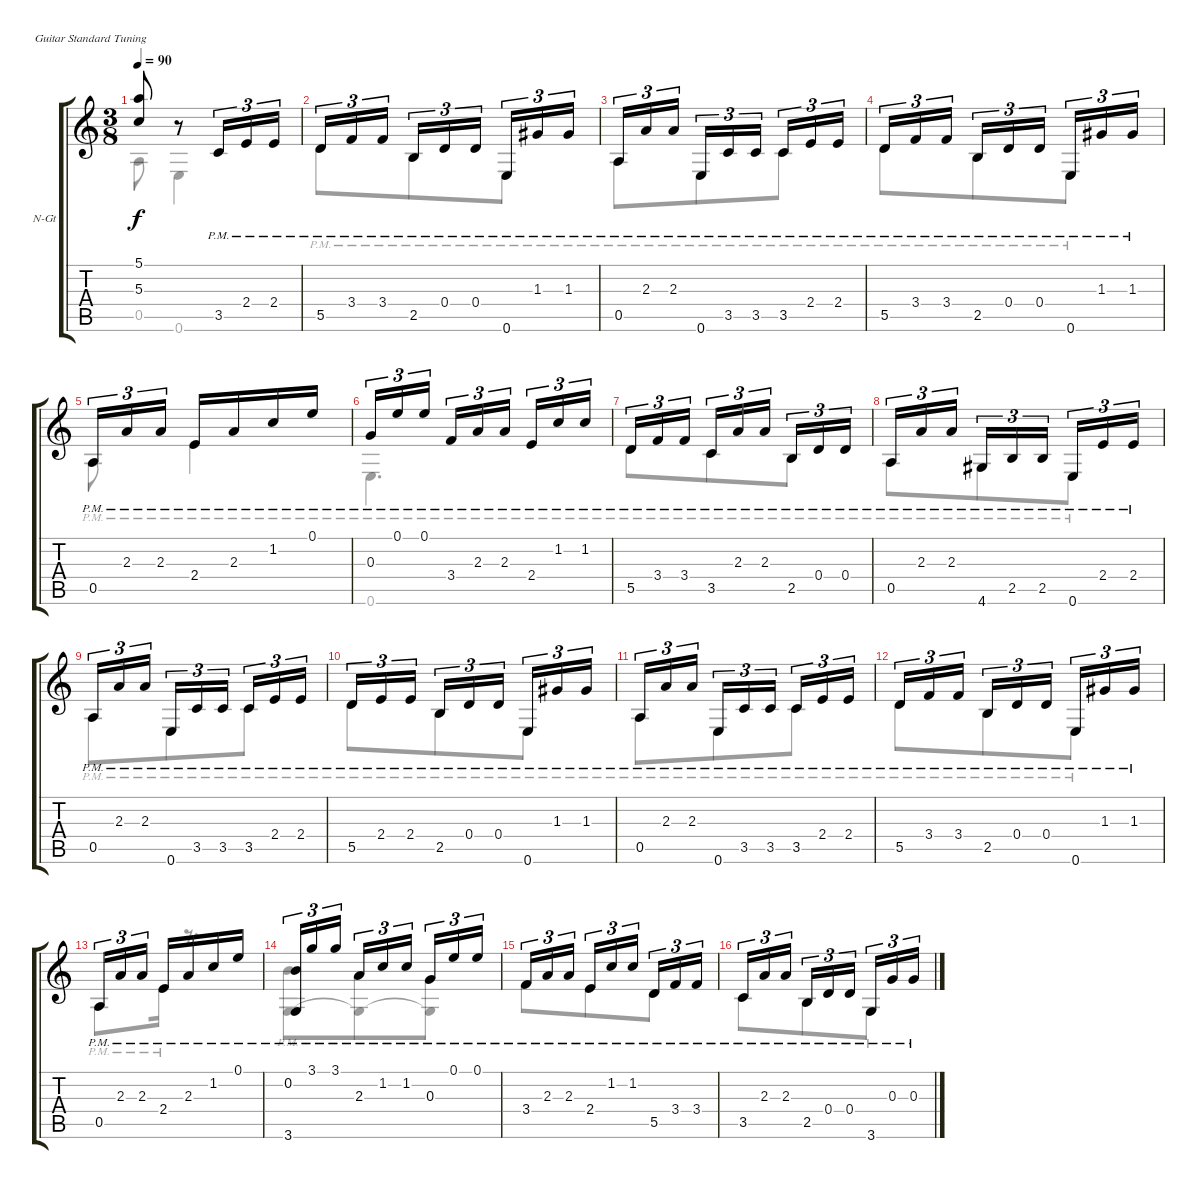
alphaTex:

\bracketExtendMode groupsimilarinstruments
\firstSystemTrackNameOrientation horizontal
\otherSystemsTrackNameOrientation horizontal
\track ("Spur 1" "N-Gt") {instrument acousticguitarnylon}
\staff {score tabs}
\tuning (E4 B3 G3 D3 A2 E2)
\voice
\ts (3 8)
\tempo 90
\clef g2
\ks c
(5.1 5.3).8{dy f} r.8 3.5{pm}.16{tu (3 2)} 2.4{pm}.16{tu (3 2)} 2.4{pm}.16{tu (3 2)} |
5.5{pm}.16{tu (3 2)} 3.4{pm}.16{tu (3 2)} 3.4{pm}.16{tu (3 2)} 2.5{pm}.16{tu (3 2)} 0.4{pm}.16{tu (3 2)} 0.4{pm}.16{tu (3 2)} 0.6{pm}.16{tu (3 2)} 1.3{pm}.16{tu (3 2)} 1.3{pm}.16{tu (3 2)} |
0.5{pm}.16{tu (3 2)} 2.3{pm}.16{tu (3 2)} 2.3{pm}.16{tu (3 2)} 0.6{pm}.16{tu (3 2)} 3.5{pm}.16{tu (3 2)} 3.5{pm}.16{tu (3 2)} 3.5{pm}.16{tu (3 2)} 2.4{pm}.16{tu (3 2)} 2.4{pm}.16{tu (3 2)} |
5.5{pm}.16{tu (3 2)} 3.4{pm}.16{tu (3 2)} 3.4{pm}.16{tu (3 2)} 2.5{pm}.16{tu (3 2)} 0.4{pm}.16{tu (3 2)} 0.4{pm}.16{tu (3 2)} 0.6{pm}.16{tu (3 2)} 1.3{pm}.16{tu (3 2)} 1.3{pm}.16{tu (3 2)} |
0.5{pm}.16{tu (3 2)} 2.3{pm}.16{tu (3 2)} 2.3{pm}.16{tu (3 2)} 2.4{pm}.16 2.3{pm}.16 1.2{pm}.16 0.1{pm}.16 |
0.3{pm}.16{tu (3 2)} 0.1{pm}.16{tu (3 2)} 0.1{pm}.16{tu (3 2)} 3.4{pm}.16{tu (3 2)} 2.3{pm}.16{tu (3 2)} 2.3{pm}.16{tu (3 2)} 2.4{pm}.16{tu (3 2)} 1.2{pm}.16{tu (3 2)} 1.2{pm}.16{tu (3 2)} |
5.5{pm}.16{tu (3 2)} 3.4{pm}.16{tu (3 2)} 3.4{pm}.16{tu (3 2)} 3.5{pm}.16{tu (3 2)} 2.3{pm}.16{tu (3 2)} 2.3{pm}.16{tu (3 2)} 2.5{pm}.16{tu (3 2)} 0.4{pm}.16{tu (3 2)} 0.4{pm}.16{tu (3 2)} |
0.5{pm}.16{tu (3 2)} 2.3{pm}.16{tu (3 2)} 2.3{pm}.16{tu (3 2)} 4.6{pm}.16{tu (3 2)} 2.5{pm}.16{tu (3 2)} 2.5{pm}.16{tu (3 2)} 0.6{pm}.16{tu (3 2)} 2.4{pm}.16{tu (3 2)} 2.4{pm}.16{tu (3 2)} |
0.5{pm}.16{tu (3 2)} 2.3{pm}.16{tu (3 2)} 2.3{pm}.16{tu (3 2)} 0.6{pm}.16{tu (3 2)} 3.5{pm}.16{tu (3 2)} 3.5{pm}.16{tu (3 2)} 3.5{pm}.16{tu (3 2)} 2.4{pm}.16{tu (3 2)} 2.4{pm}.16{tu (3 2)} |
5.5{pm}.16{tu (3 2)} 2.4{pm}.16{tu (3 2)} 2.4{pm}.16{tu (3 2)} 2.5{pm}.16{tu (3 2)} 0.4{pm}.16{tu (3 2)} 0.4{pm}.16{tu (3 2)} 0.6{pm}.16{tu (3 2)} 1.3{pm}.16{tu (3 2)} 1.3{pm}.16{tu (3 2)} |
0.5{pm}.16{tu (3 2)} 2.3{pm}.16{tu (3 2)} 2.3{pm}.16{tu (3 2)} 0.6{pm}.16{tu (3 2)} 3.5{pm}.16{tu (3 2)} 3.5{pm}.16{tu (3 2)} 3.5{pm}.16{tu (3 2)} 2.4{pm}.16{tu (3 2)} 2.4{pm}.16{tu (3 2)} |
5.5{pm}.16{tu (3 2)} 3.4{pm}.16{tu (3 2)} 3.4{pm}.16{tu (3 2)} 2.5{pm}.16{tu (3 2)} 0.4{pm}.16{tu (3 2)} 0.4{pm}.16{tu (3 2)} 0.6{pm}.16{tu (3 2)} 1.3{pm}.16{tu (3 2)} 1.3{pm}.16{tu (3 2)} |
0.5{pm}.16{tu (3 2)} 2.3{pm}.16{tu (3 2)} 2.3{pm}.16{tu (3 2)} 2.4{pm}.16 2.3{pm}.16 1.2{pm}.16 0.1{pm}.16 |
(0.2{pm} 3.6{pm}).16{tu (3 2)} 3.1{pm}.16{tu (3 2)} 3.1{pm}.16{tu (3 2)} 2.3{pm}.16{tu (3 2)} 1.2{pm}.16{tu (3 2)} 1.2{pm}.16{tu (3 2)} 0.3{pm}.16{tu (3 2)} 0.1{pm}.16{tu (3 2)} 0.1{pm}.16{tu (3 2)} |
3.4{pm}.16{tu (3 2)} 2.3{pm}.16{tu (3 2)} 2.3{pm}.16{tu (3 2)} 2.4{pm}.16{tu (3 2)} 1.2{pm}.16{tu (3 2)} 1.2{pm}.16{tu (3 2)} 5.5{pm}.16{tu (3 2)} 3.4{pm}.16{tu (3 2)} 3.4{pm}.16{tu (3 2)} |
3.5{pm}.16{tu (3 2)} 2.3{pm}.16{tu (3 2)} 2.3{pm}.16{tu (3 2)} 2.5{pm}.16{tu (3 2)} 0.4{pm}.16{tu (3 2)} 0.4{pm}.16{tu (3 2)} 3.6{pm}.16{tu (3 2)} 0.3{pm}.16{tu (3 2)} 0.3{pm}.16{tu (3 2)}
\voice
\clef g2
\ottava regular
\simile none
\ks c
0.5.8{dy f} 0.6.4 |
5.5{pm}.8 2.5{pm}.8 0.6{pm}.8 |
0.5{pm}.8 0.6{pm}.8 3.5{pm}.8 |
5.5{pm}.8 2.5{pm}.8 0.6{pm}.8 |
0.5{pm}.8 2.4{pm}.4 |
0.6{pm}.4{d} |
5.5{pm}.8 3.5{pm}.8 2.5{pm}.8 |
0.5{pm}.8 4.6{pm}.8 0.6{pm}.8 |
0.5{pm}.8 0.6{pm}.8 3.5{pm}.8 |
5.5{pm}.8 2.5{pm}.8 0.6{pm}.8 |
0.5{pm}.8 0.6{pm}.8 3.5{pm}.8 |
5.5{pm}.8 2.5{pm}.8 0.6{pm}.8 |
0.5{pm}.8 2.4{pm}.16 r.8{d} |
(0.2{pm} 3.6{pm}).8 (2.3{pm} 3.6{pm t}).8 (0.3{pm} 3.6{pm t}).8 |
3.4{pm}.8 2.4{pm}.8 5.5{pm}.8 |
3.5{pm}.8 2.5{pm}.8 3.6{pm}.8
